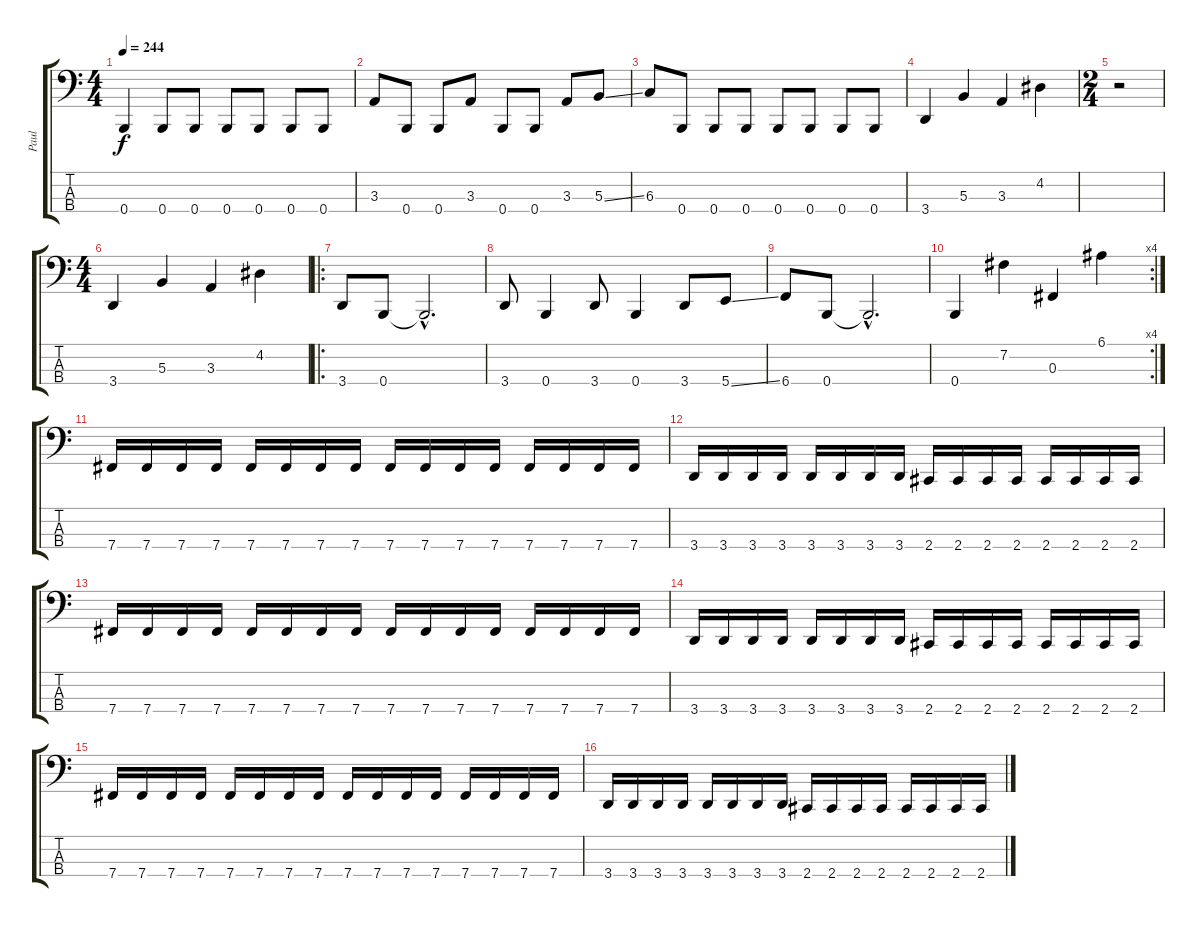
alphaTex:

\track ("Paul" "Paul") {instrument electricbasspick}
\staff {score tabs}
\tuning (E2 B1 Gb1 B0) {hide}
\ts (4 4)
\tempo 244
\clef f4
\ks c
0.4.4{dy f} 0.4.8 0.4.8 0.4.8 0.4.8 0.4.8 0.4.8 |
3.3.8 0.4.8 0.4.8 3.3.8 0.4.8 0.4.8 3.3.8 5.3{ss}.8 |
6.3.8 0.4.8 0.4.8 0.4.8 0.4.8 0.4.8 0.4.8 0.4.8 |
3.4.4 5.3.4 3.3.4 4.2.4 |
\ts (2 4)
r.2 |
\ts (4 4)
3.4.4 5.3.4 3.3.4 4.2.4 |
\ro
3.4.8 0.4.8 0.4{hac t}.2{d} |
3.4.8 0.4.4 3.4.8 0.4.4 3.4.8 5.4{ss}.8 |
6.4.8 0.4.8 0.4{hac t}.2{d} |
\rc 4
0.4.4 7.2.4 0.3.4 6.1.4 |
7.4.16 7.4.16 7.4.16 7.4.16 7.4.16 7.4.16 7.4.16 7.4.16 7.4.16 7.4.16 7.4.16 7.4.16 7.4.16 7.4.16 7.4.16 7.4.16 |
3.4.16 3.4.16 3.4.16 3.4.16 3.4.16 3.4.16 3.4.16 3.4.16 2.4.16 2.4.16 2.4.16 2.4.16 2.4.16 2.4.16 2.4.16 2.4.16 |
7.4.16 7.4.16 7.4.16 7.4.16 7.4.16 7.4.16 7.4.16 7.4.16 7.4.16 7.4.16 7.4.16 7.4.16 7.4.16 7.4.16 7.4.16 7.4.16 |
3.4.16 3.4.16 3.4.16 3.4.16 3.4.16 3.4.16 3.4.16 3.4.16 2.4.16 2.4.16 2.4.16 2.4.16 2.4.16 2.4.16 2.4.16 2.4.16 |
7.4.16 7.4.16 7.4.16 7.4.16 7.4.16 7.4.16 7.4.16 7.4.16 7.4.16 7.4.16 7.4.16 7.4.16 7.4.16 7.4.16 7.4.16 7.4.16 |
3.4.16 3.4.16 3.4.16 3.4.16 3.4.16 3.4.16 3.4.16 3.4.16 2.4.16 2.4.16 2.4.16 2.4.16 2.4.16 2.4.16 2.4.16 2.4.16
